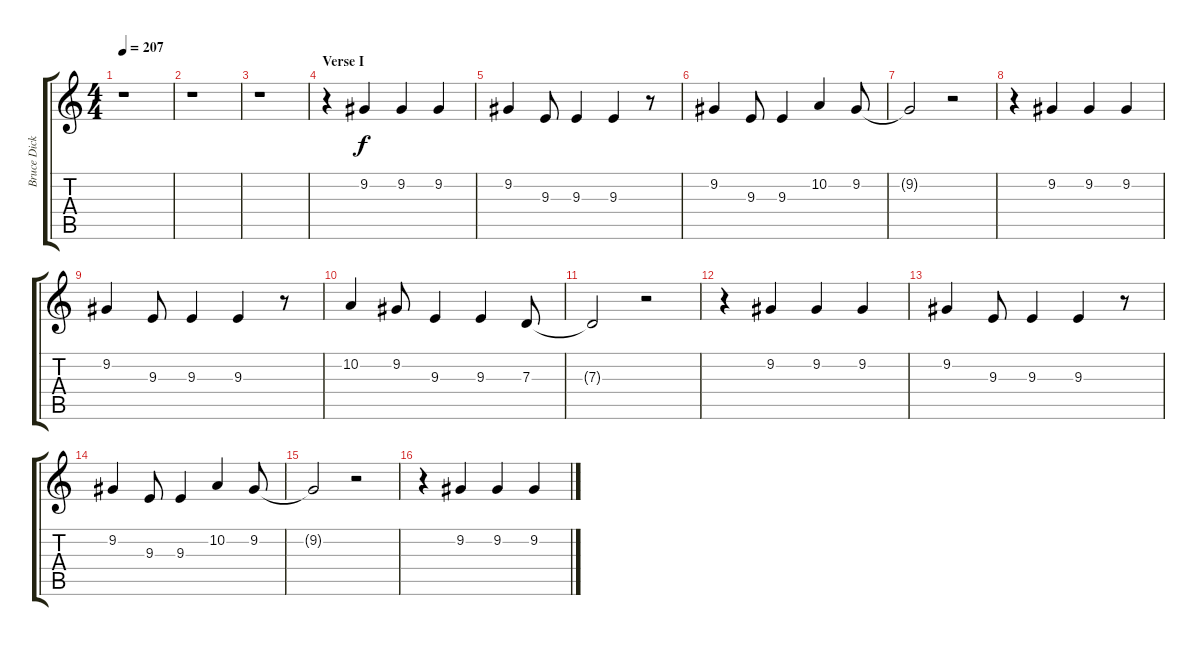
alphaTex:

\track ("Bruce Dickinson" "Bruce Dick") {instrument choiraahs}
\staff {score tabs}
\tuning (E4 B3 G3 D3 A2 E2) {hide}
\ts (4 4)
\tempo 207
\clef g2
\ks c
r.1{dy f} |
r.1 |
r.1 |
\section ("" "Verse I")
r.4 9.2.4 9.2.4 9.2.4 |
9.2.4 9.3.8 9.3.4 9.3.4 r.8 |
9.2.4 9.3.8 9.3.4 10.2.4 9.2.8 |
9.2{t}.2 r.2 |
r.4 9.2.4 9.2.4 9.2.4 |
9.2.4 9.3.8 9.3.4 9.3.4 r.8 |
10.2.4 9.2.8 9.3.4 9.3.4 7.3.8 |
7.3{t}.2 r.2 |
r.4 9.2.4 9.2.4 9.2.4 |
9.2.4 9.3.8 9.3.4 9.3.4 r.8 |
9.2.4 9.3.8 9.3.4 10.2.4 9.2.8 |
9.2{t}.2 r.2 |
r.4 9.2.4 9.2.4 9.2.4
